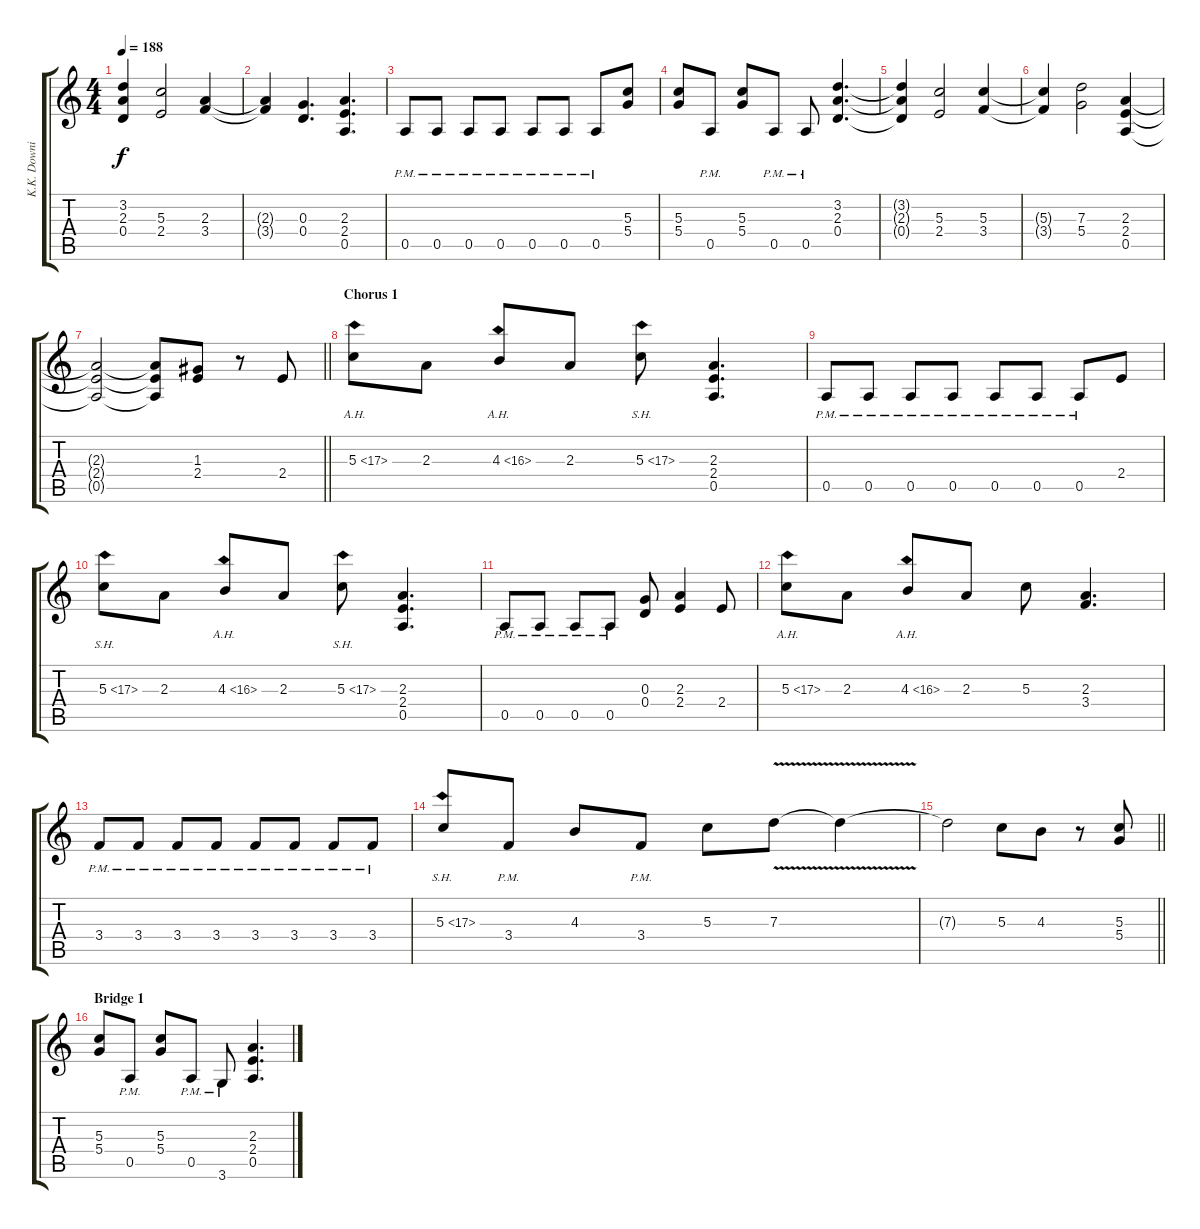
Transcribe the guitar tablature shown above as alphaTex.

\track ("K.K. Downing" "K.K. Downi") {instrument distortionguitar}
\staff {score tabs}
\tuning (E4 B3 G3 D3 A2 E2) {hide}
\ts (4 4)
\tempo 188
\clef g2
\ks c
(3.2{t} 2.3{t} 0.4{t}).4{dy f} (5.3 2.4).2 (2.3 3.4).4 |
(2.3{t} 3.4{t}).4 (0.3 0.4).4{d} (2.3 2.4 0.5).4{d} |
0.5{pm}.8 0.5{pm}.8 0.5{pm}.8 0.5{pm}.8 0.5{pm}.8 0.5{pm}.8 0.5{pm}.8 (5.3 5.4).8 |
(5.3 5.4).8 0.5{pm}.8 (5.3 5.4).8 0.5{pm}.8 0.5{pm}.8 (3.2 2.3 0.4).4{d} |
(3.2{t} 2.3{t} 0.4{t}).4 (5.3 2.4).2 (5.3 3.4).4 |
(5.3{t} 3.4{t}).4 (7.3 5.4).2 (2.3 2.4 0.5).4 |
\barLineRight lightlight
(2.3{t} 2.4{t} 0.5{t}).2 (2.3{t} 2.4{t} 0.5{t}).8 (1.3 2.4).8 r.8 2.4.8 |
\section ("" "Chorus 1")
5.3{ah 12}.8 2.3.8 4.3{ah 12}.8 2.3.8 5.3{sh 12}.8 (2.3 2.4 0.5).4{d} |
0.5{pm}.8 0.5{pm}.8 0.5{pm}.8 0.5{pm}.8 0.5{pm}.8 0.5{pm}.8 0.5{pm}.8 2.4.8 |
5.3{sh 12}.8 2.3.8 4.3{ah 12}.8 2.3.8 5.3{sh 12}.8 (2.3 2.4 0.5).4{d} |
0.5{pm}.8 0.5{pm}.8 0.5{pm}.8 0.5{pm}.8 (0.3 0.4).8 (2.3 2.4).4 2.4.8 |
5.3{ah 12}.8 2.3.8 4.3{ah 12}.8 2.3.8 5.3.8 (2.3 3.4).4{d} |
3.4{pm}.8 3.4{pm}.8 3.4{pm}.8 3.4{pm}.8 3.4{pm}.8 3.4{pm}.8 3.4{pm}.8 3.4{pm}.8 |
5.3{sh 12}.8 3.4{pm}.8 4.3.8 3.4{pm}.8 5.3.8 7.3{v}.8 7.3{t}.4 |
\barLineRight lightlight
7.3{t}.2 5.3.8 4.3.8 r.8 (5.3 5.4).8 |
\section ("" "Bridge 1")
(5.3 5.4).8 0.5{pm}.8 (5.3 5.4).8 0.5{pm}.8 3.6{pm}.8 (2.3 2.4 0.5).4{d}
